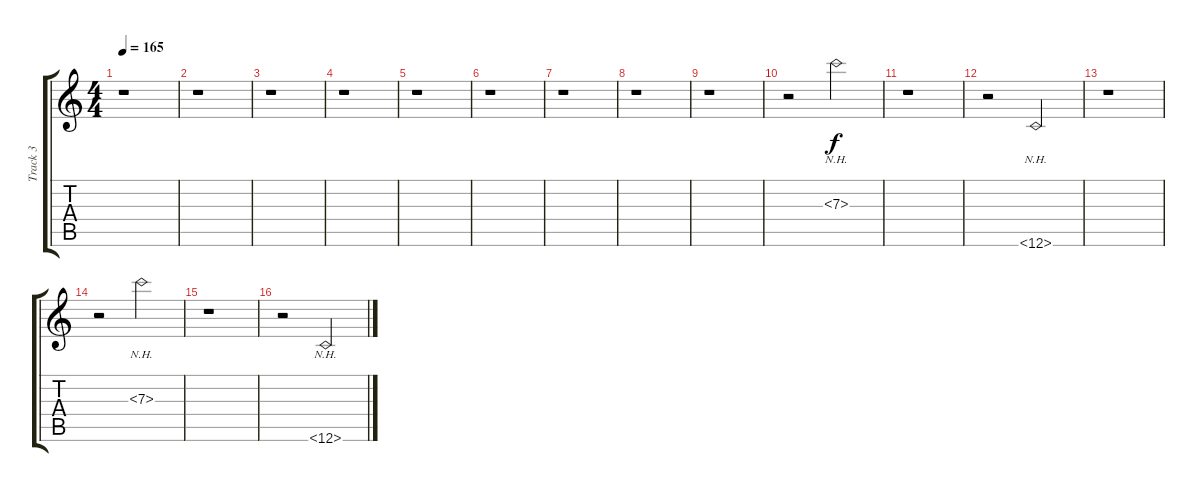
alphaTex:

\track ("Track 3" "Track 3") {instrument distortionguitar}
\staff {score tabs}
\tuning (D4 A3 F3 C3 G2 C2) {hide}
\ts (4 4)
\tempo 165
\clef g2
\ks c
r.1{dy f instrument distortionguitar} |
r.1 |
r.1 |
r.1 |
r.1 |
r.1 |
r.1 |
r.1 |
r.1 |
r.2 7.3{nh}.2 |
r.1 |
r.2 12.6{nh}.2 |
r.1 |
r.2 7.3{nh}.2 |
r.1 |
r.2 12.6{nh}.2
